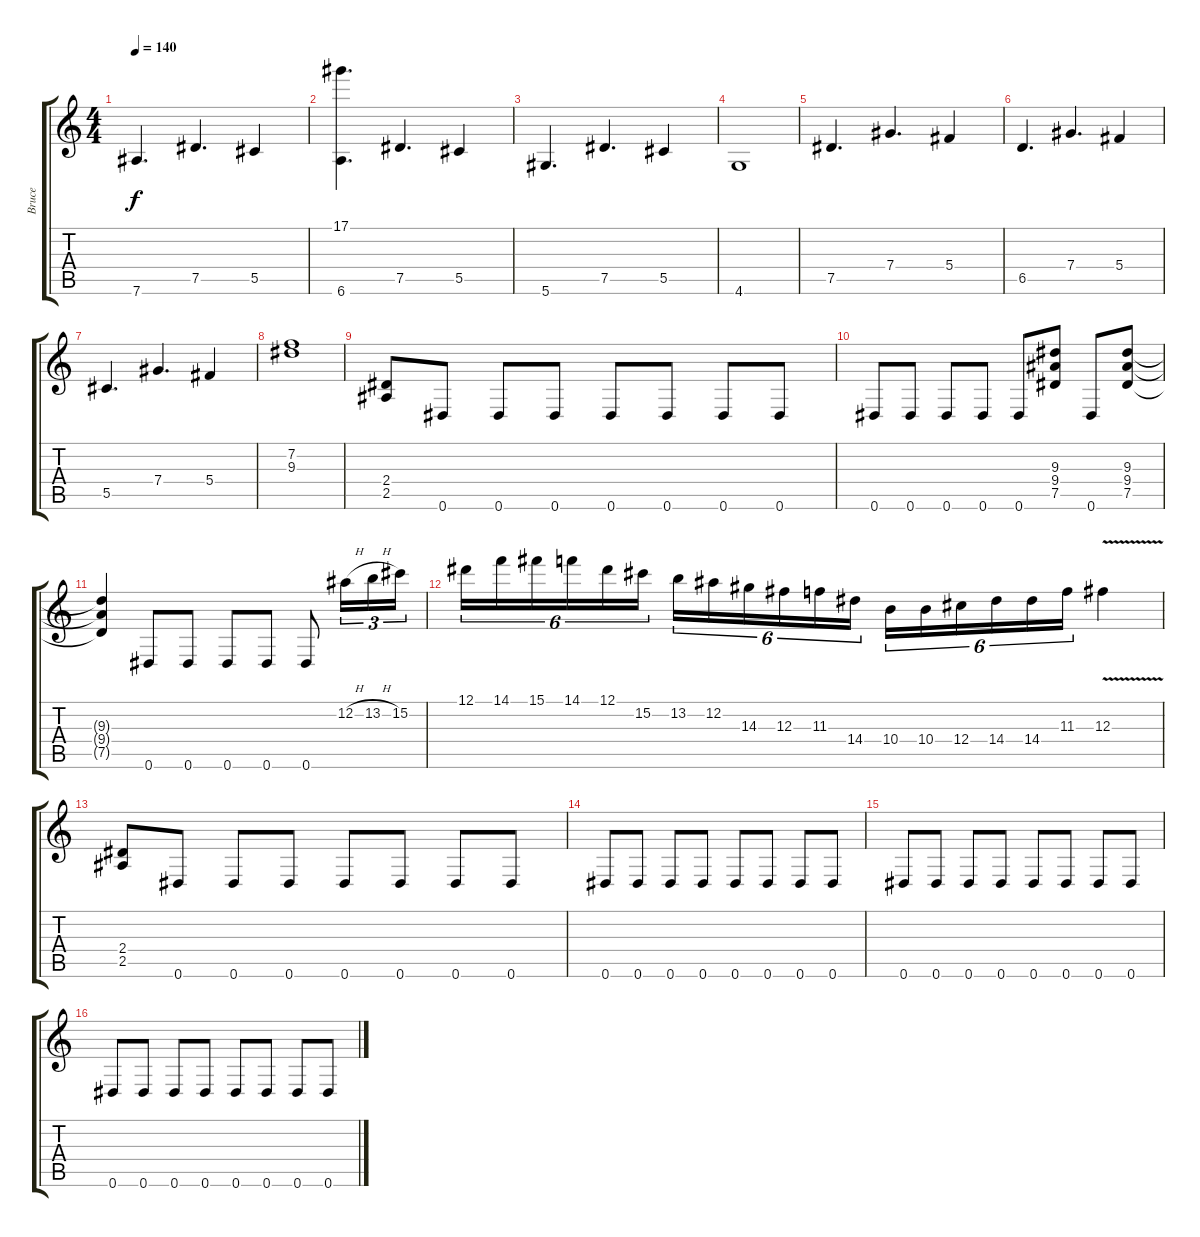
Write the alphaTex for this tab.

\track ("Bruce" "Bruce") {instrument distortionguitar}
\staff {score tabs}
\tuning (Eb4 Bb3 Gb3 Db3 Ab2 Eb2) {hide}
\ts (4 4)
\tempo 140
\clef g2
\ks c
7.6.4{d dy f} 7.5.4{d} 5.5.4 |
(17.1{t} 6.6).4{d} 7.5.4{d} 5.5.4 |
5.6.4{d} 7.5.4{d} 5.5.4 |
4.6.1 |
7.5.4{d} 7.4.4{d} 5.4.4 |
6.5.4{d} 7.4.4{d} 5.4.4 |
5.5.4{d} 7.4.4{d} 5.4.4 |
(7.2 9.3).1 |
(2.4 2.5).8 0.6.8 0.6.8 0.6.8 0.6.8 0.6.8 0.6.8 0.6.8 |
0.6.8 0.6.8 0.6.8 0.6.8 0.6.8 (9.3 9.4 7.5).8 0.6.8 (9.3 9.4 7.5).8 |
(9.3{t} 9.4{t} 7.5{t}).4 0.6.8 0.6.8 0.6.8 0.6.8 0.6.8 12.2{h}.16{tu (3 2)} 13.2{h}.16{tu (3 2)} 15.2.16{tu (3 2)} |
12.1.16{tu (6 4)} 14.1.16{tu (6 4)} 15.1.16{tu (6 4)} 14.1.16{tu (6 4)} 12.1.16{tu (6 4)} 15.2.16{tu (6 4)} 13.2.16{tu (6 4)} 12.2.16{tu (6 4)} 14.3.16{tu (6 4)} 12.3.16{tu (6 4)} 11.3.16{tu (6 4)} 14.4.16{tu (6 4)} 10.4.16{tu (6 4)} 10.4.16{tu (6 4)} 12.4.16{tu (6 4)} 14.4.16{tu (6 4)} 14.4.16{tu (6 4)} 11.3.16{tu (6 4)} 12.3{v}.4 |
(2.4 2.5).8 0.6.8 0.6.8 0.6.8 0.6.8 0.6.8 0.6.8 0.6.8 |
0.6.8 0.6.8 0.6.8 0.6.8 0.6.8 0.6.8 0.6.8 0.6.8 |
0.6.8 0.6.8 0.6.8 0.6.8 0.6.8 0.6.8 0.6.8 0.6.8 |
0.6.8 0.6.8 0.6.8 0.6.8 0.6.8 0.6.8 0.6.8 0.6.8
